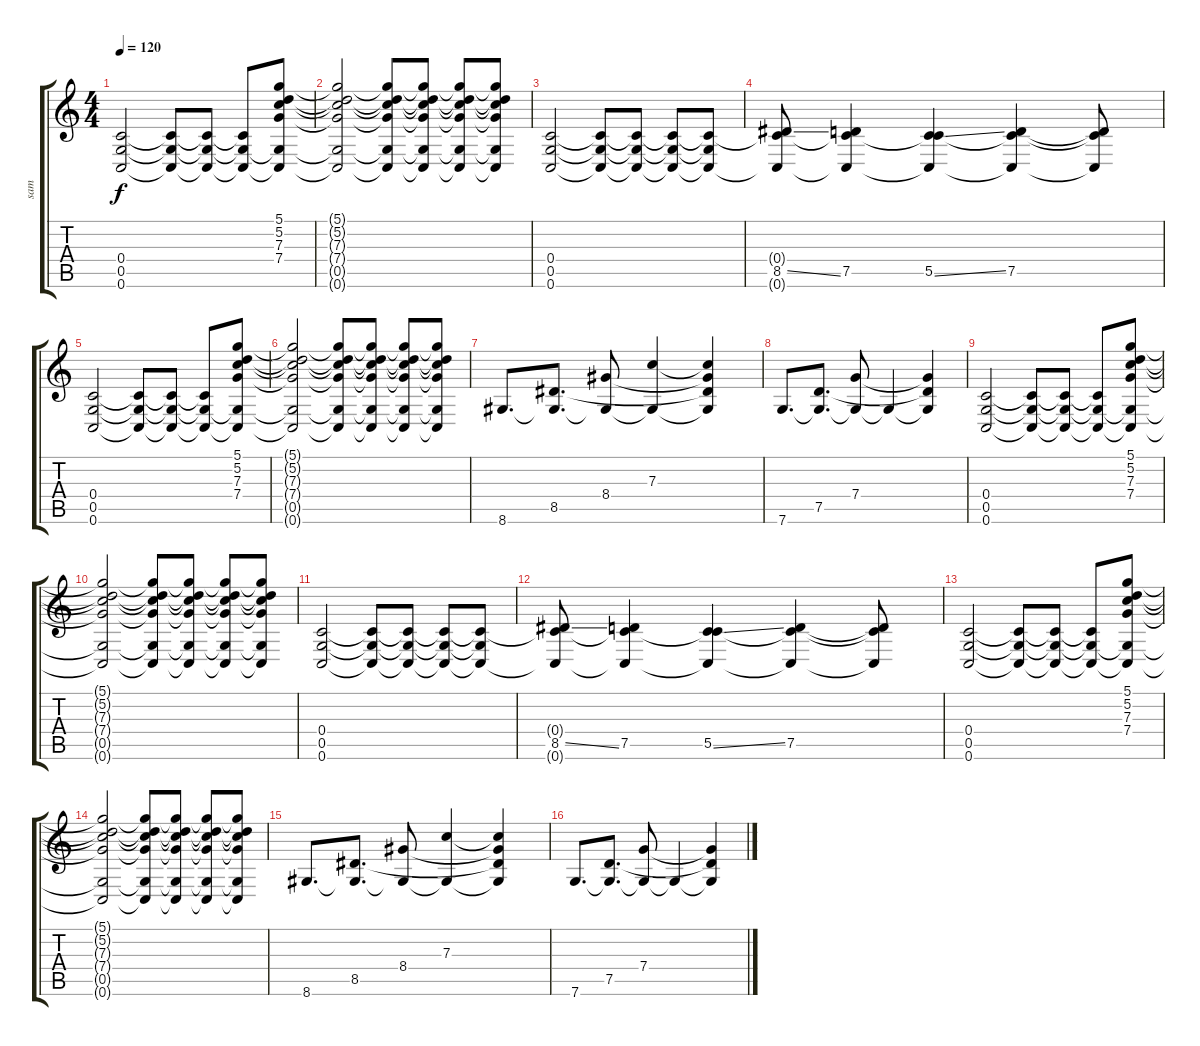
\track ("sam" "sam") {instrument distortionguitar}
\staff {score tabs}
\tuning (D4 A3 F3 C3 G2 C2) {hide}
\ts (4 4)
\tempo 120
\clef g2
\ks c
(0.4 0.5 0.6).2{dy f} (0.4{t} 0.5{t} 0.6{t}).8 (0.4{t} 0.5{t} 0.6{t}).8 (0.4{t} 0.5{t} 0.6{t}).8 (5.1 5.2 7.3 7.4 0.5{t} 0.6{t}).8 |
(5.1{t} 5.2{t} 7.3{t} 7.4{t} 0.5{t} 0.6{t}).2 (5.1{t} 5.2{t} 7.3{t} 7.4{t} 0.5{t} 0.6{t}).8 (5.1{t} 5.2{t} 7.3{t} 7.4{t} 0.5{t} 0.6{t}).8 (5.1{t} 5.2{t} 7.3{t} 7.4{t} 0.5{t} 0.6{t}).8 (5.1{t} 5.2{t} 7.3{t} 7.4{t} 0.5{t} 0.6{t}).8 |
(0.4 0.5 0.6).2 (0.4{t} 0.5{t} 0.6{t}).8 (0.4{t} 0.5{t} 0.6{t}).8 (0.4{t} 0.5{t} 0.6{t}).8 (0.4{t} 0.5{t} 0.6{t}).8 |
(0.4{t} 8.5{ss} 0.6{t}).8 (0.4{t} 7.5 0.6{t}).4 (0.4{t} 5.5{ss} 0.6{t}).4 (0.4{t} 7.5 0.6{t}).4 (0.4{t} 7.5{t} 0.6{t}).8 |
(0.4 0.5 0.6).2 (0.4{t} 0.5{t} 0.6{t}).8 (0.4{t} 0.5{t} 0.6{t}).8 (0.4{t} 0.5{t} 0.6{t}).8 (5.1 5.2 7.3 7.4 0.5{t} 0.6{t}).8 |
(5.1{t} 5.2{t} 7.3{t} 7.4{t} 0.5{t} 0.6{t}).2 (5.1{t} 5.2{t} 7.3{t} 7.4{t} 0.5{t} 0.6{t}).8 (5.1{t} 5.2{t} 7.3{t} 7.4{t} 0.5{t} 0.6{t}).8 (5.1{t} 5.2{t} 7.3{t} 7.4{t} 0.5{t} 0.6{t}).8 (5.1{t} 5.2{t} 7.3{t} 7.4{t} 0.5{t} 0.6{t}).8 |
8.6.8{d} (8.5 8.6{t}).8{d} (8.4 8.6{t}).8 (7.3 8.6{t}).4 (7.3{t} 8.4{t} 8.5{t} 8.6{t}).4 |
7.6.8{d} (7.5 7.6{t}).8{d} (7.4 7.6{t}).8 7.6{t}.4 (7.4{t} 7.5{t} 7.6{t}).4 |
(0.4 0.5 0.6).2 (0.4{t} 0.5{t} 0.6{t}).8 (0.4{t} 0.5{t} 0.6{t}).8 (0.4{t} 0.5{t} 0.6{t}).8 (5.1 5.2 7.3 7.4 0.5{t} 0.6{t}).8 |
(5.1{t} 5.2{t} 7.3{t} 7.4{t} 0.5{t} 0.6{t}).2 (5.1{t} 5.2{t} 7.3{t} 7.4{t} 0.5{t} 0.6{t}).8 (5.1{t} 5.2{t} 7.3{t} 7.4{t} 0.5{t} 0.6{t}).8 (5.1{t} 5.2{t} 7.3{t} 7.4{t} 0.5{t} 0.6{t}).8 (5.1{t} 5.2{t} 7.3{t} 7.4{t} 0.5{t} 0.6{t}).8 |
(0.4 0.5 0.6).2 (0.4{t} 0.5{t} 0.6{t}).8 (0.4{t} 0.5{t} 0.6{t}).8 (0.4{t} 0.5{t} 0.6{t}).8 (0.4{t} 0.5{t} 0.6{t}).8 |
(0.4{t} 8.5{ss} 0.6{t}).8 (0.4{t} 7.5 0.6{t}).4 (0.4{t} 5.5{ss} 0.6{t}).4 (0.4{t} 7.5 0.6{t}).4 (0.4{t} 7.5{t} 0.6{t}).8 |
(0.4 0.5 0.6).2 (0.4{t} 0.5{t} 0.6{t}).8 (0.4{t} 0.5{t} 0.6{t}).8 (0.4{t} 0.5{t} 0.6{t}).8 (5.1 5.2 7.3 7.4 0.5{t} 0.6{t}).8 |
(5.1{t} 5.2{t} 7.3{t} 7.4{t} 0.5{t} 0.6{t}).2 (5.1{t} 5.2{t} 7.3{t} 7.4{t} 0.5{t} 0.6{t}).8 (5.1{t} 5.2{t} 7.3{t} 7.4{t} 0.5{t} 0.6{t}).8 (5.1{t} 5.2{t} 7.3{t} 7.4{t} 0.5{t} 0.6{t}).8 (5.1{t} 5.2{t} 7.3{t} 7.4{t} 0.5{t} 0.6{t}).8 |
8.6.8{d} (8.5 8.6{t}).8{d} (8.4 8.6{t}).8 (7.3 8.6{t}).4 (7.3{t} 8.4{t} 8.5{t} 8.6{t}).4 |
7.6.8{d} (7.5 7.6{t}).8{d} (7.4 7.6{t}).8 7.6{t}.4 (7.4{t} 7.5{t} 7.6{t}).4
